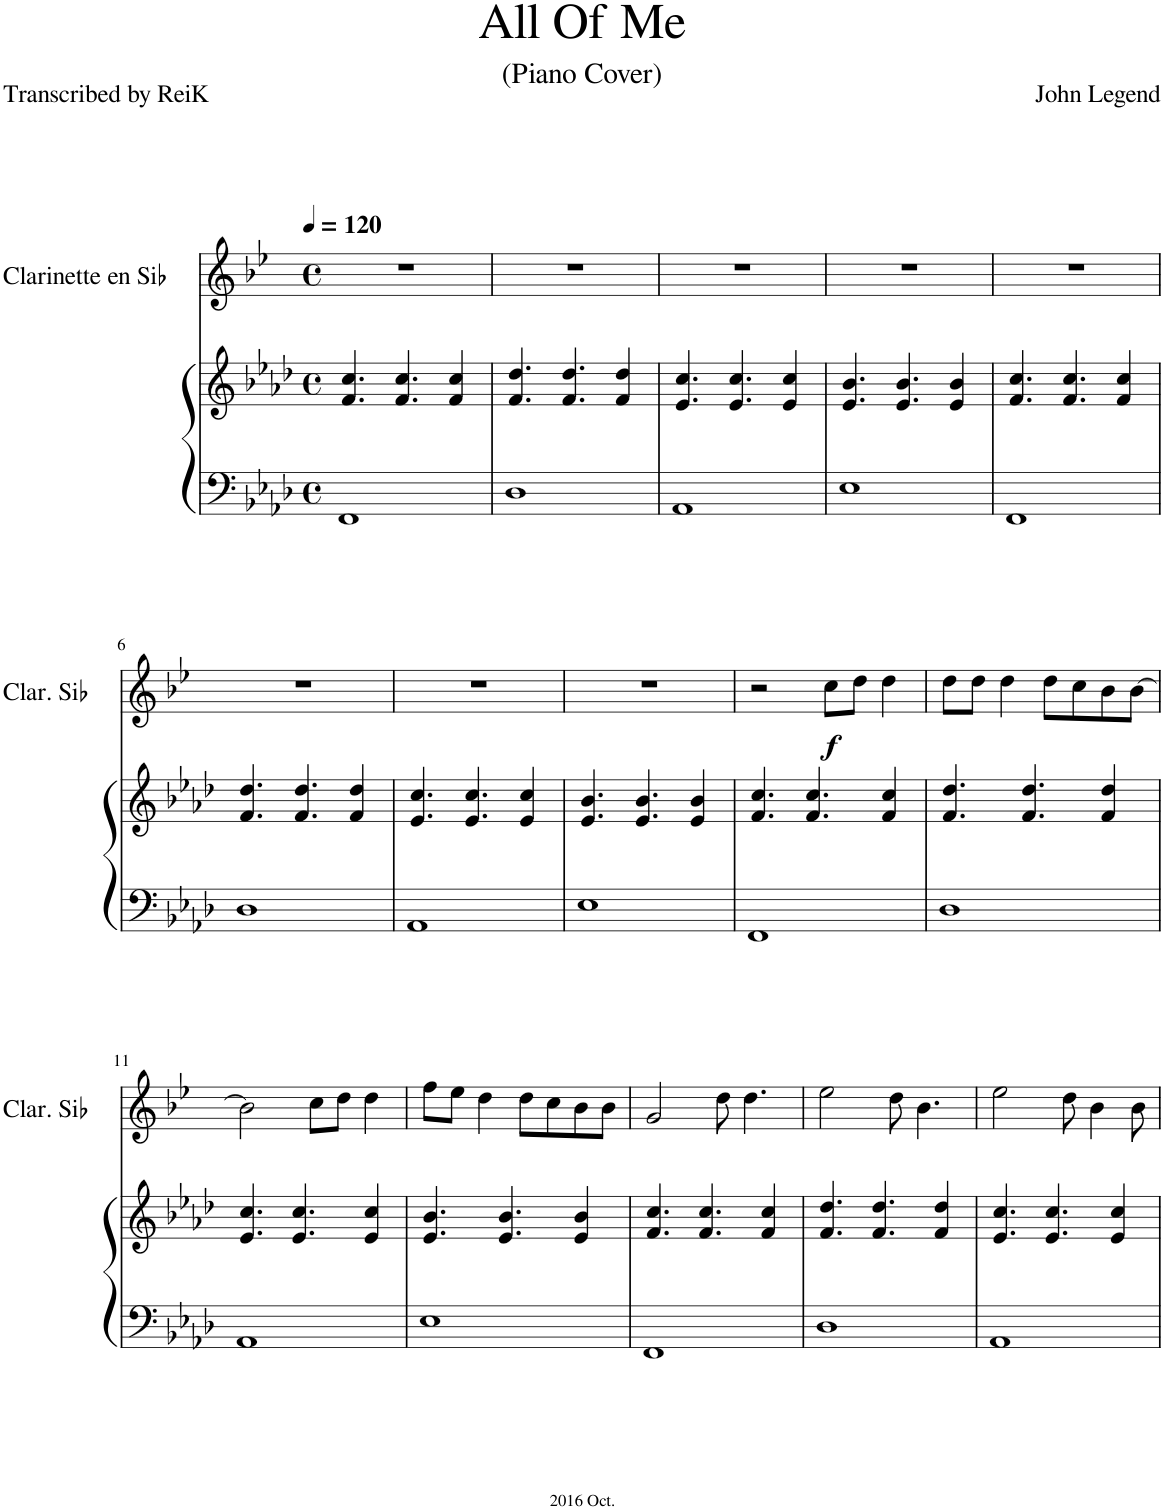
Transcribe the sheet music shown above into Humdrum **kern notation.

**kern	**kern	**kern	**dynam
*part2	*part2	*part1	*part1
*staff3	*staff2	*staff1	*staff1
*I"Grand Piano	*	*I"Clarinette en Sib	*
*I'Pno	*	*I'Clar. Sib	*
*clefF4	*clefG2	*clefG2	*
*	*	*Trd1c2	*
*k[b-e-a-d-]	*k[b-e-a-d-]	*k[b-e-]	*
*M4/4	*M4/4	*M4/4	*
*met(c)	*met(c)	*met(c)	*
*MM120	*MM120	*MM120	*
=1	=1	=1	=1
1FF	4.f/ 4.cc/	1r	.
.	4.f/ 4.cc/	.	.
.	4f/ 4cc/	.	.
=2	=2	=2	=2
1D-	4.f/ 4.dd-/	1r	.
.	4.f/ 4.dd-/	.	.
.	4f/ 4dd-/	.	.
=3	=3	=3	=3
1AA-	4.e-/ 4.cc/	1r	.
.	4.e-/ 4.cc/	.	.
.	4e-/ 4cc/	.	.
=4	=4	=4	=4
1E-	4.e-/ 4.b-/	1r	.
.	4.e-/ 4.b-/	.	.
.	4e-/ 4b-/	.	.
=5	=5	=5	=5
1FF	4.f/ 4.cc/	1r	.
.	4.f/ 4.cc/	.	.
.	4f/ 4cc/	.	.
!!LO:LB:g=z
=6	=6	=6	=6
1D-	4.f/ 4.dd-/	1r	.
.	4.f/ 4.dd-/	.	.
.	4f/ 4dd-/	.	.
=7	=7	=7	=7
1AA-	4.e-/ 4.cc/	1r	.
.	4.e-/ 4.cc/	.	.
.	4e-/ 4cc/	.	.
=8	=8	=8	=8
1E-	4.e-/ 4.b-/	1r	.
.	4.e-/ 4.b-/	.	.
.	4e-/ 4b-/	.	.
=9	=9	=9	=9
1FF	4.f/ 4.cc/	2r	.
.	4.f/ 4.cc/	.	.
!	!	!	!LO:DY:b
.	.	8cc\L	f
.	.	8dd\J	.
.	4f/ 4cc/	4dd\	.
=10	=10	=10	=10
1D-	4.f/ 4.dd-/	8dd\L	.
.	.	8dd\J	.
.	.	4dd\	.
.	4.f/ 4.dd-/	.	.
.	.	8dd\L	.
.	.	8cc\	.
.	4f/ 4dd-/	8b-\	.
.	.	[8b-\J	.
!!LO:LB:g=z
=11	=11	=11	=11
1AA-	4.e-/ 4.cc/	2b-\]	.
.	4.e-/ 4.cc/	.	.
.	.	8cc\L	.
.	.	8dd\J	.
.	4e-/ 4cc/	4dd\	.
=12	=12	=12	=12
1E-	4.e-/ 4.b-/	8ff\L	.
.	.	8ee-\J	.
.	.	4dd\	.
.	4.e-/ 4.b-/	.	.
.	.	8dd\L	.
.	.	8cc\	.
.	4e-/ 4b-/	8b-\	.
.	.	8b-\J	.
=13	=13	=13	=13
1FF	4.f/ 4.cc/	2g/	.
.	4.f/ 4.cc/	.	.
.	.	8dd\	.
.	.	4.dd\	.
.	4f/ 4cc/	.	.
=14	=14	=14	=14
1D-	4.f/ 4.dd-/	2ee-\	.
.	4.f/ 4.dd-/	.	.
.	.	8dd\	.
.	.	4.b-\	.
.	4f/ 4dd-/	.	.
=15	=15	=15	=15
1AA-	4.e-/ 4.cc/	2ee-\	.
.	4.e-/ 4.cc/	.	.
.	.	8dd\	.
.	.	4b-\	.
.	4e-/ 4cc/	.	.
.	.	8b-\	.
=	=	=	=
*-	*-	*-	*-
